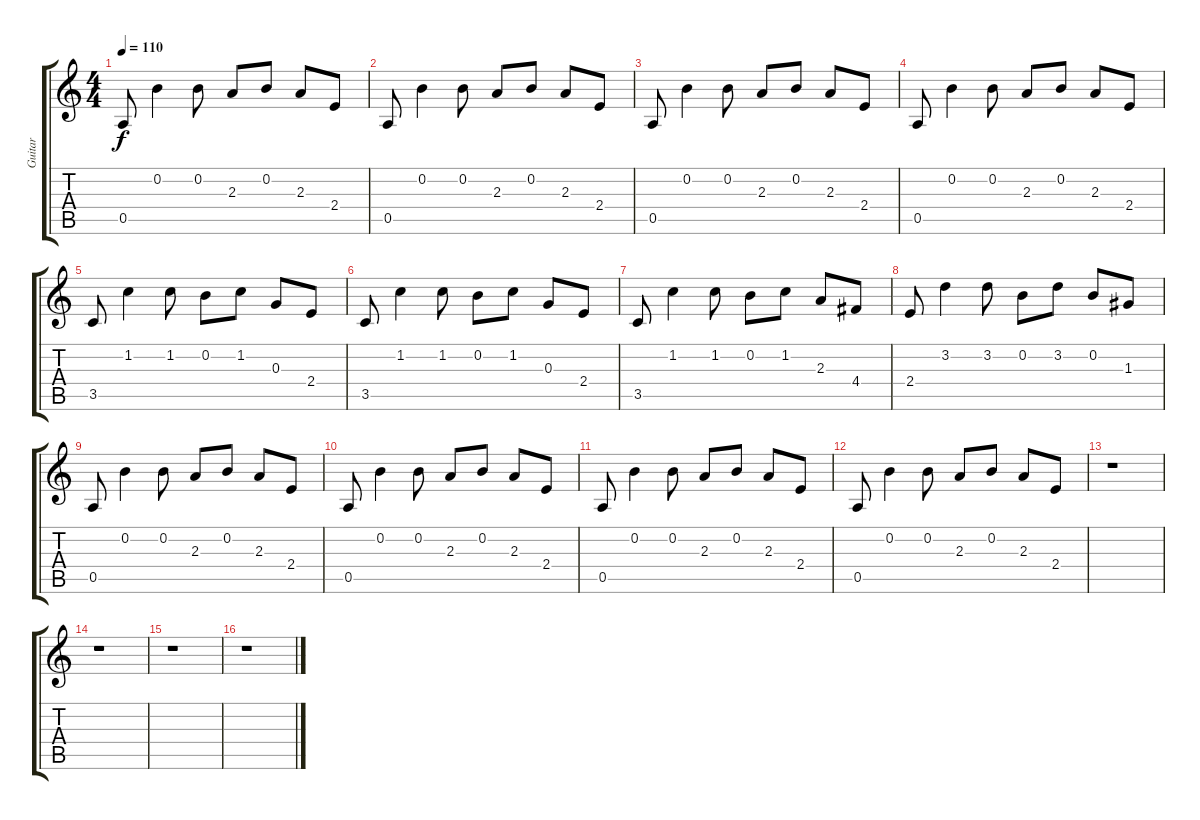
\track ("Guitar" "Guitar") {instrument acousticguitarsteel}
\staff {score tabs}
\tuning (E4 B3 G3 D3 A2 E2) {hide}
\ts (4 4)
\tempo 110
\clef g2
\ks c
0.5.8{dy f} 0.2.4 0.2.8 2.3.8 0.2.8 2.3.8 2.4.8 |
0.5.8 0.2.4 0.2.8 2.3.8 0.2.8 2.3.8 2.4.8 |
0.5.8 0.2.4 0.2.8 2.3.8 0.2.8 2.3.8 2.4.8 |
0.5.8 0.2.4 0.2.8 2.3.8 0.2.8 2.3.8 2.4.8 |
3.5.8 1.2.4 1.2.8 0.2.8 1.2.8 0.3.8 2.4.8 |
3.5.8 1.2.4 1.2.8 0.2.8 1.2.8 0.3.8 2.4.8 |
3.5.8 1.2.4 1.2.8 0.2.8 1.2.8 2.3.8 4.4.8 |
2.4.8 3.2.4 3.2.8 0.2.8 3.2.8 0.2.8 1.3.8 |
0.5.8 0.2.4 0.2.8 2.3.8 0.2.8 2.3.8 2.4.8 |
0.5.8 0.2.4 0.2.8 2.3.8 0.2.8 2.3.8 2.4.8 |
0.5.8 0.2.4 0.2.8 2.3.8 0.2.8 2.3.8 2.4.8 |
0.5.8 0.2.4 0.2.8 2.3.8 0.2.8 2.3.8 2.4.8 |
r.1 |
r.1 |
r.1 |
r.1
